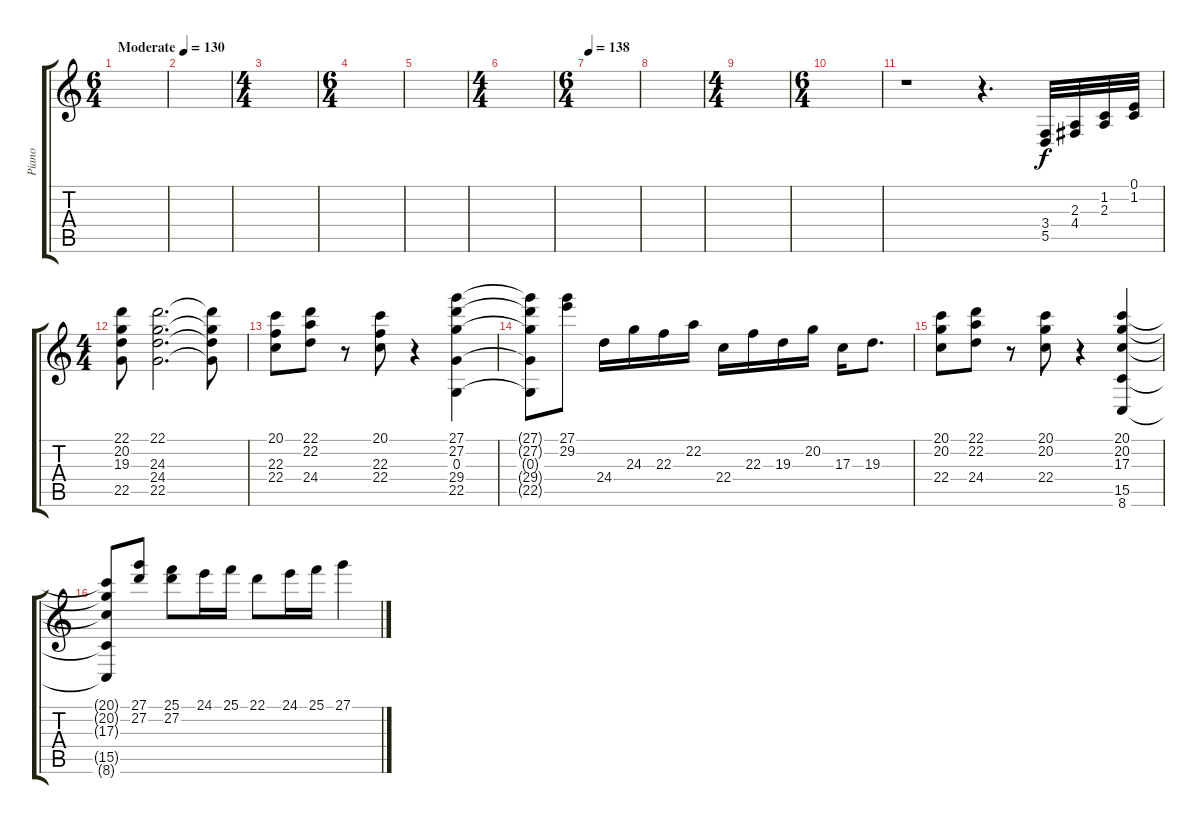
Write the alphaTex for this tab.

\track ("Piano" "Piano") {instrument acousticgrandpiano}
\staff {score tabs}
\tuning (E4 B3 G3 D3 A2 E2) {hide}
\ts (6 4)
\tempo (130 "Moderate")
\clef g2
\ks c
|
|
\ts (4 4)
|
\ts (6 4)
|
|
\ts (4 4)
|
\ts (6 4)
\tempo 138
|
|
\ts (4 4)
|
\ts (6 4)
|
r.1 r.4{d} (3.4 5.5).32 (2.3 4.4).32 (1.2 2.3).32 (0.1 1.2).32 |
\ts (4 4)
(22.1 20.2 19.3 22.5).8 (22.1 24.3 24.4 22.5).2{d} (22.1{t} 24.3{t} 24.4{t} 22.5{t}).8 |
(20.1 22.3 22.4).8 (22.1 22.2 24.4).8 r.8 (20.1 22.3 22.4).8 r.4 (27.1 27.2 0.3 29.4 22.5).4 |
(27.1{t} 27.2{t} 0.3{t} 29.4{t} 22.5{t}).8 (27.1 29.2).8 24.4.16 24.3.16 22.3.16 22.2.16 22.4.16 22.3.16 19.3.16 20.2.16 17.3.16 19.3.8{d} |
(20.1 20.2 22.4).8 (22.1 22.2 24.4).8 r.8 (20.1 20.2 22.4).8 r.4 (20.1 20.2 17.3 15.5 8.6).4 |
(20.1{t} 20.2{t} 17.3{t} 15.5{t} 8.6{t}).8 (27.1 27.2).8 (25.1 27.2).8 24.1.16 25.1.16 22.1.8 24.1.16 25.1.16 27.1.4
